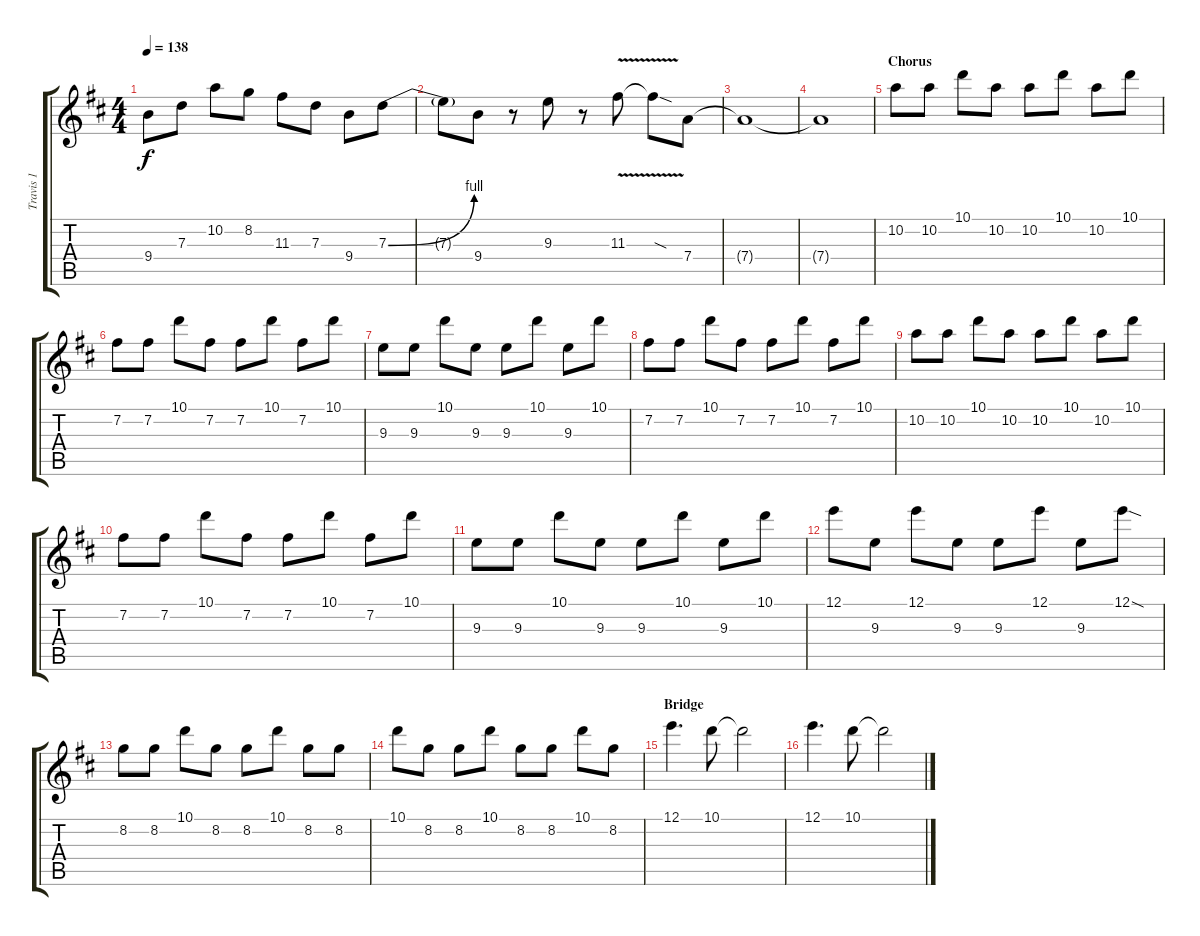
\track ("Travis 1" "Travis 1") {instrument electricguitarclean}
\staff {score tabs}
\tuning (E4 B3 G3 D3 A2 E2) {hide}
\ts (4 4)
\tempo 138
\clef g2
\ks d
9.4{t}.8{dy f} 7.3.8 10.2.8 8.2.8 11.3.8 7.3.8 9.4.8 7.3{be (bend 0 0 60 4)}.8 |
7.3{t}.8 9.4.8 r.8 9.3.8 r.8 11.3{v}.8 11.3{sod t}.8 7.4.8 |
7.4{t}.1 |
7.4{t}.1 |
\section ("" "Chorus")
10.2.8 10.2.8 10.1.8 10.2.8 10.2.8 10.1.8 10.2.8 10.1.8 |
7.2.8 7.2.8 10.1.8 7.2.8 7.2.8 10.1.8 7.2.8 10.1.8 |
9.3.8 9.3.8 10.1.8 9.3.8 9.3.8 10.1.8 9.3.8 10.1.8 |
7.2.8 7.2.8 10.1.8 7.2.8 7.2.8 10.1.8 7.2.8 10.1.8 |
10.2.8 10.2.8 10.1.8 10.2.8 10.2.8 10.1.8 10.2.8 10.1.8 |
7.2.8 7.2.8 10.1.8 7.2.8 7.2.8 10.1.8 7.2.8 10.1.8 |
9.3.8 9.3.8 10.1.8 9.3.8 9.3.8 10.1.8 9.3.8 10.1.8 |
12.1.8 9.3.8 12.1.8 9.3.8 9.3.8 12.1.8 9.3.8 12.1{sod}.8 |
8.2.8 8.2.8 10.1.8 8.2.8 8.2.8 10.1.8 8.2.8 8.2.8 |
10.1.8 8.2.8 8.2.8 10.1.8 8.2.8 8.2.8 10.1.8 8.2.8 |
\section ("" "Bridge")
12.1.4{d} 10.1.8 10.1{t}.2 |
12.1.4{d} 10.1.8 10.1{t}.2
